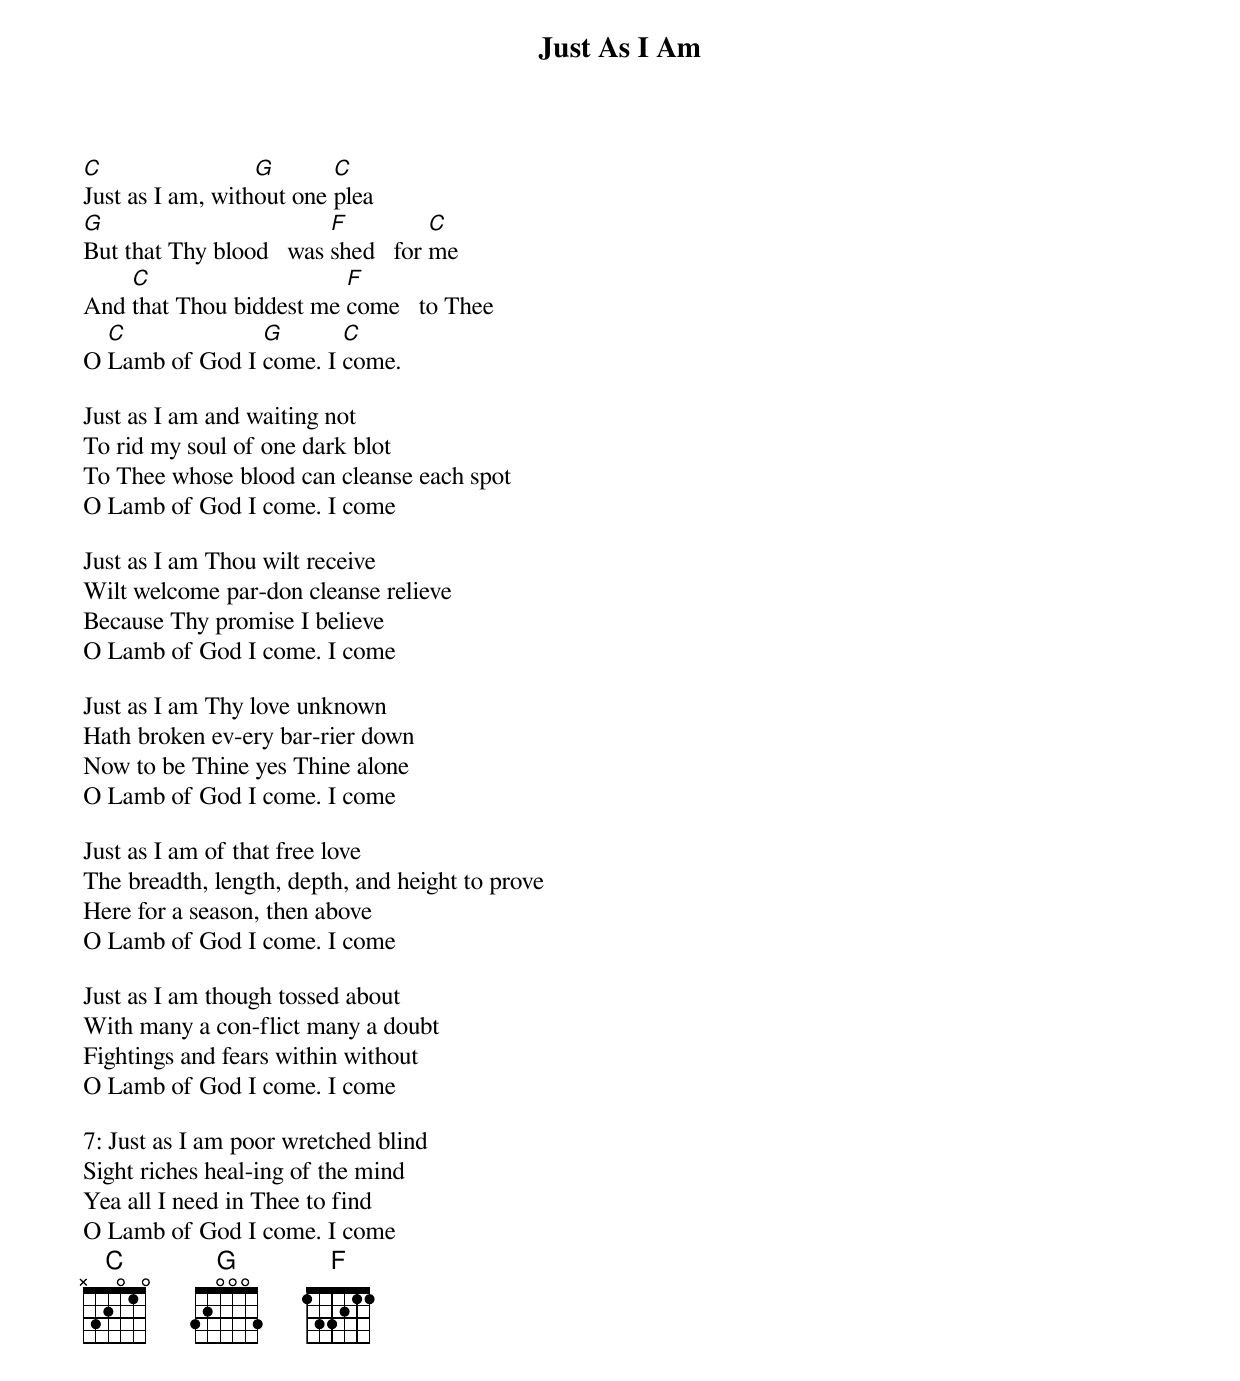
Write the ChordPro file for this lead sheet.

{title: Just As I Am}
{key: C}
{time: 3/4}
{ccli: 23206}
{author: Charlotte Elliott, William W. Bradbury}
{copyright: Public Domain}

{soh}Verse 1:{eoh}
[C]Just as I am, with[G]out one [C]plea
[G]But that Thy blood   was [F]shed   for [C]me
And [C]that Thou biddest me [F]come   to Thee
O [C]Lamb of God I [G]come. I [C]come.

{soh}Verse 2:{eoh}
Just as I am and waiting not
To rid my soul of one dark blot
To Thee whose blood can cleanse each spot
O Lamb of God I come. I come

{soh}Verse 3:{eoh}
Just as I am Thou wilt receive
Wilt welcome par-don cleanse relieve
Because Thy promise I believe
O Lamb of God I come. I come

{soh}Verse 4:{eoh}
Just as I am Thy love unknown
Hath broken ev-ery bar-rier down
Now to be Thine yes Thine alone
O Lamb of God I come. I come

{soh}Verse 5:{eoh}
Just as I am of that free love
The breadth, length, depth, and height to prove
Here for a season, then above
O Lamb of God I come. I come

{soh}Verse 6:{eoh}
Just as I am though tossed about
With many a con-flict many a doubt
Fightings and fears within without
O Lamb of God I come. I come

7: Just as I am poor wretched blind
Sight riches heal-ing of the mind
Yea all I need in Thee to find
O Lamb of God I come. I come
